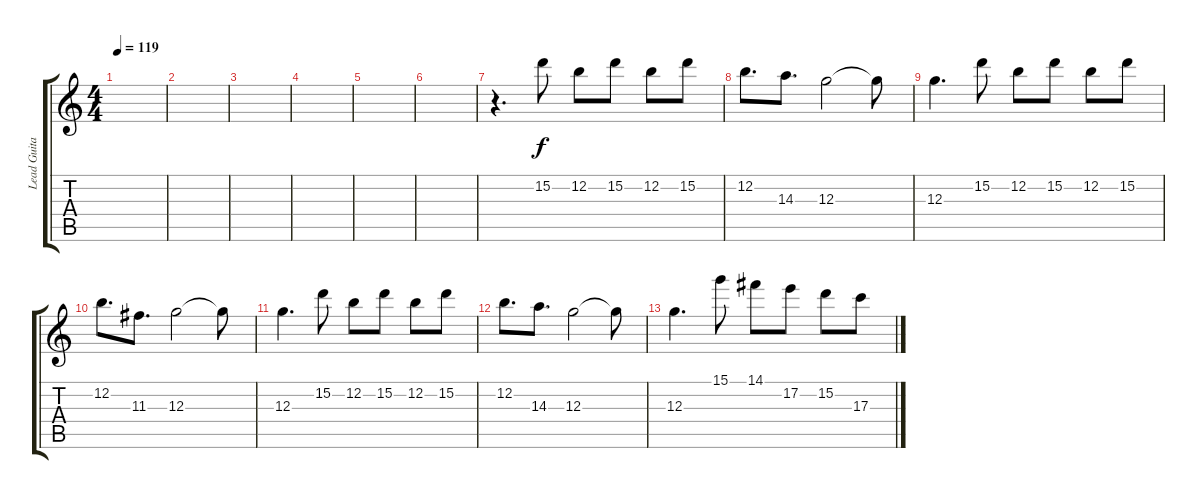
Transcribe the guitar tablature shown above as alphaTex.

\track ("Lead Guitar" "Lead Guita") {instrument overdrivenguitar}
\staff {score tabs}
\tuning (E4 B3 G3 D3 A2 E2) {hide}
\ts (4 4)
\tempo 119
\clef g2
\ks c
|
|
|
|
|
|
r.4{d} 15.2.8 12.2.8 15.2.8 12.2.8 15.2.8 |
12.2.8{d} 14.3.8{d} 12.3.2 12.3{t}.8 |
12.3.4{d} 15.2.8 12.2.8 15.2.8 12.2.8 15.2.8 |
12.2.8{d} 11.3.8{d} 12.3.2 12.3{t}.8 |
12.3.4{d} 15.2.8 12.2.8 15.2.8 12.2.8 15.2.8 |
12.2.8{d} 14.3.8{d} 12.3.2 12.3{t}.8 |
12.3.4{d} 15.1.8 14.1.8 17.2.8 15.2.8 17.3.8
